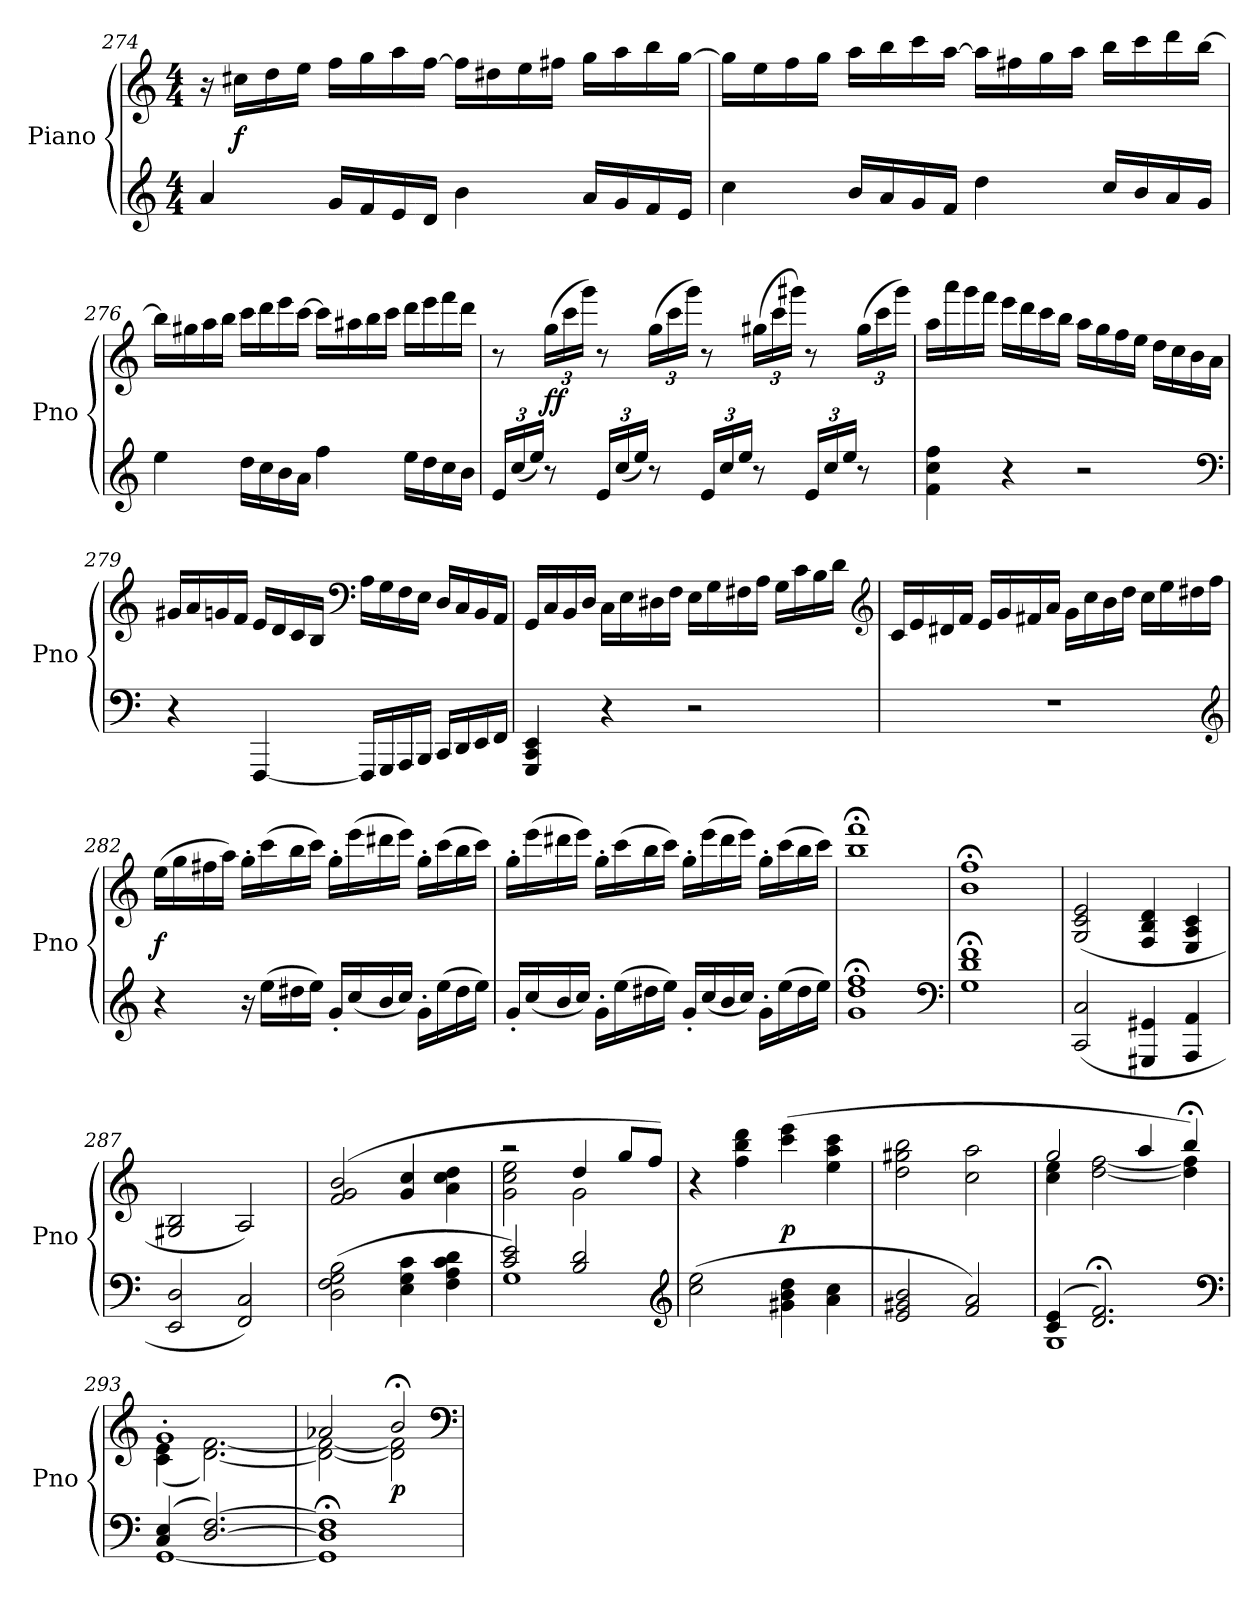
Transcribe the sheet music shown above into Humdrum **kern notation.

**kern	**kern	**dynam
*part1	*part1	*part1
*staff2	*staff1	*staff1/2
*I"Piano	*	*
*I'Pno	*	*
*clefG2	*clefG2	*
*k[]	*k[]	*
*C:	*C:	*
*M4/4	*M4/4	*
=274	=274	=274
4a	16r	.
.	16cc#XLL	f
.	16dd	.
.	16eeJJ	.
16gLL	16ffLL	.
16f	16gg	.
16e	16aa	.
16dJJ	[16ffJJ	.
4b	16ffLL]	.
.	16dd#X	.
.	16ee	.
.	16ff#XJJ	.
16aLL	16ggLL	.
16g	16aa	.
16f	16bb	.
16eJJ	[16ggJJ	.
=275	=275	=275
4cc	16ggLL]	.
.	16ee	.
.	16ff	.
.	16ggJJ	.
16bLL	16aaLL	.
16a	16bb	.
16g	16ccc	.
16fJJ	[16aaJJ	.
4dd	16aaLL]	.
.	16ff#X	.
.	16gg	.
.	16aaJJ	.
16ccLL	16bbLL	.
16b	16ccc	.
16a	16ddd	.
16gJJ	[16bbJJ	.
=276	=276	=276
4ee	16bbLL]	.
.	16gg#X	.
.	16aa	.
.	16bbJJ	.
16ddLL	16cccLL	.
16cc	16ddd	.
16b	16eee	.
16aJJ	[16cccJJ	.
4ff	16cccLL]	.
.	16aa#X	.
.	16bb	.
.	16cccJJ	.
16eeLL	16dddLL	.
16dd	16eee	.
16cc	16fff	.
16bJJ	16dddJJ	.
=277	=277	=277
24eLL	8r	.
(24cc	.	.
24eeJJ)	.	.
8r	(24ggLL	ff
.	24ccc	.
.	24gggJJ)	.
24eLL	8r	.
(24cc	.	.
24eeJJ)	.	.
8r	(24ggLL	.
.	24ccc	.
.	24gggJJ)	.
24eLL	8r	.
24cc	.	.
24eeJJ	.	.
8r	(24gg#XLL	.
.	24ccc	.
.	24ggg#XJJ)	.
24eLL	8r	.
24cc	.	.
24eeJJ	.	.
8r	(24gg#LL	.
.	24ccc	.
.	24ggg#JJ)	.
=278	=278	=278
4f 4cc 4ff	16aaLL	.
.	16aaa	.
.	16ggg	.
.	16fffJJ	.
4r	16eeeLL	.
.	16ddd	.
.	16ccc	.
.	16bbJJ	.
2r	16aaLL	.
.	16gg	.
.	16ff	.
.	16eeJJ	.
.	16ddLL	.
.	16cc	.
.	16b	.
.	16aJJ	.
*clefF4	*	*
=279	=279	=279
4r	16g#XLL	.
.	16a	.
.	16gn	.
.	16fJJ	.
[4FFF	16eLL	.
.	16d	.
.	16c	.
.	16BJJ	.
*	*clefF4	*
16FFFLL]	16ALL	.
16GGG	16G	.
16AAA	16F	.
16BBBJJ	16EJJ	.
16CCLL	16DLL	.
16DD	16C	.
16EE	16BB	.
16FFJJ	16AAJJ	.
=280	=280	=280
4GGG 4CC 4EE	16GGLL	.
.	16C	.
.	16BB	.
.	16DJJ	.
4r	16CLL	.
.	16E	.
.	16D#X	.
.	16FJJ	.
2r	16ELL	.
.	16G	.
.	16F#X	.
.	16AJJ	.
.	16GLL	.
.	16c	.
.	16B	.
.	16dJJ	.
*	*clefG2	*
=281	=281	=281
1r	16cLL	.
.	16e	.
.	16d#X	.
.	16fJJ	.
.	16eLL	.
.	16g	.
.	16f#X	.
.	16aJJ	.
.	16gLL	.
.	16cc	.
.	16b	.
.	16ddJJ	.
.	16ccLL	.
.	16ee	.
.	16dd#X	.
.	16ffJJ	.
*clefG2	*	*
=282	=282	=282
4r	(16eeLL	f
.	16gg	.
.	16ff#X	.
.	16aaJJ)	.
16r	16gg'LL	.
(16eeLL	(16ccc	.
16dd#X	16bb	.
16eeJJ)	16cccJJ)	.
16g'LL	16gg'LL	.
(16cc	(16eee	.
16b	16ddd#X	.
16ccJJ)	16eeeJJ)	.
16g'LL	16gg'LL	.
(16ee	(16ccc	.
16dd#	16bb	.
16eeJJ)	16cccJJ)	.
=283	=283	=283
16g'LL	16gg'LL	.
(16cc	(16eee	.
16b	16ddd#X	.
16ccJJ)	16eeeJJ)	.
16g'LL	16gg'LL	.
(16ee	(16ccc	.
16dd#X	16bb	.
16eeJJ)	16cccJJ)	.
16g'LL	16gg'LL	.
(16cc	(16eee	.
16b	16ddd#	.
16ccJJ)	16eeeJJ)	.
16g'LL	16gg'LL	.
(16ee	(16ccc	.
16dd#	16bb	.
16eeJJ)	16cccJJ)	.
=284	=284	=284
1g;< 1dd;< 1ff;<	1bb;< 1fff;<	.
*clefF4	*	*
=285	=285	=285
1G;< 1d;< 1f;<	1b;< 1ff;<	.
=286	=286	=286
(2CC 2C	(2G 2c 2e	.
4GGG#X 4GG#X	4F 4B 4d	.
4AAA 4AA	4E 4A 4c	.
=287	=287	=287
2EE 2D	2G#X 2B	.
2FF 2C)	2A)	.
=288	=288	=288
(2D 2F 2G 2B	(2f 2g 2b	.
4E 4G 4c	4g 4cc	.
4F 4A 4c 4d	4a 4cc 4dd	.
=289	=289	=289
*^	*^	*
2c 2e	1G)	2r	2g 2cc 2ee	.
2B 2d	.	4dd	2g	.
.	.	8ggL	.	.
.	.	8ffJ)	.	.
*v	*v	*	*	*
*	*v	*v	*
*clefG2	*	*
=290	=290	=290
(2cc 2ee	4r	.
.	4ff 4bb 4ddd	.
4g#X 4b 4dd	(4ccc 4eee	p
4a 4cc	4ee 4aa 4ccc	.
=291	=291	=291
2e 2g#X 2b	2dd 2gg#X 2bb	.
2f 2a)	2cc 2aa	.
=292	=292	=292
*^	*^	*
(4c 4e	1G	2gg	4cc 4ee	.
2.d;< 2.f;<)	.	.	[2dd [2ff	.
.	.	4aa	.	.
.	.	4bb;<)	4dd] 4ff]	.
*clefF4	*	*	*	*
=293	=293	=293	=293	=293
(4C 4E	[1GG	1g'	(4c 4e	.
[2.D [2.F)	.	.	[2.d [2.f)	.
*v	*v	*	*	*
=294	=294	=294	=294
1GG];< 1D];< 1F];<	2a-X	2d_ 2f_	.
.	2b;<	2d] 2f]	p
*	*v	*v	*
*	*clefF4	*
=	=	=
*-	*-	*-
